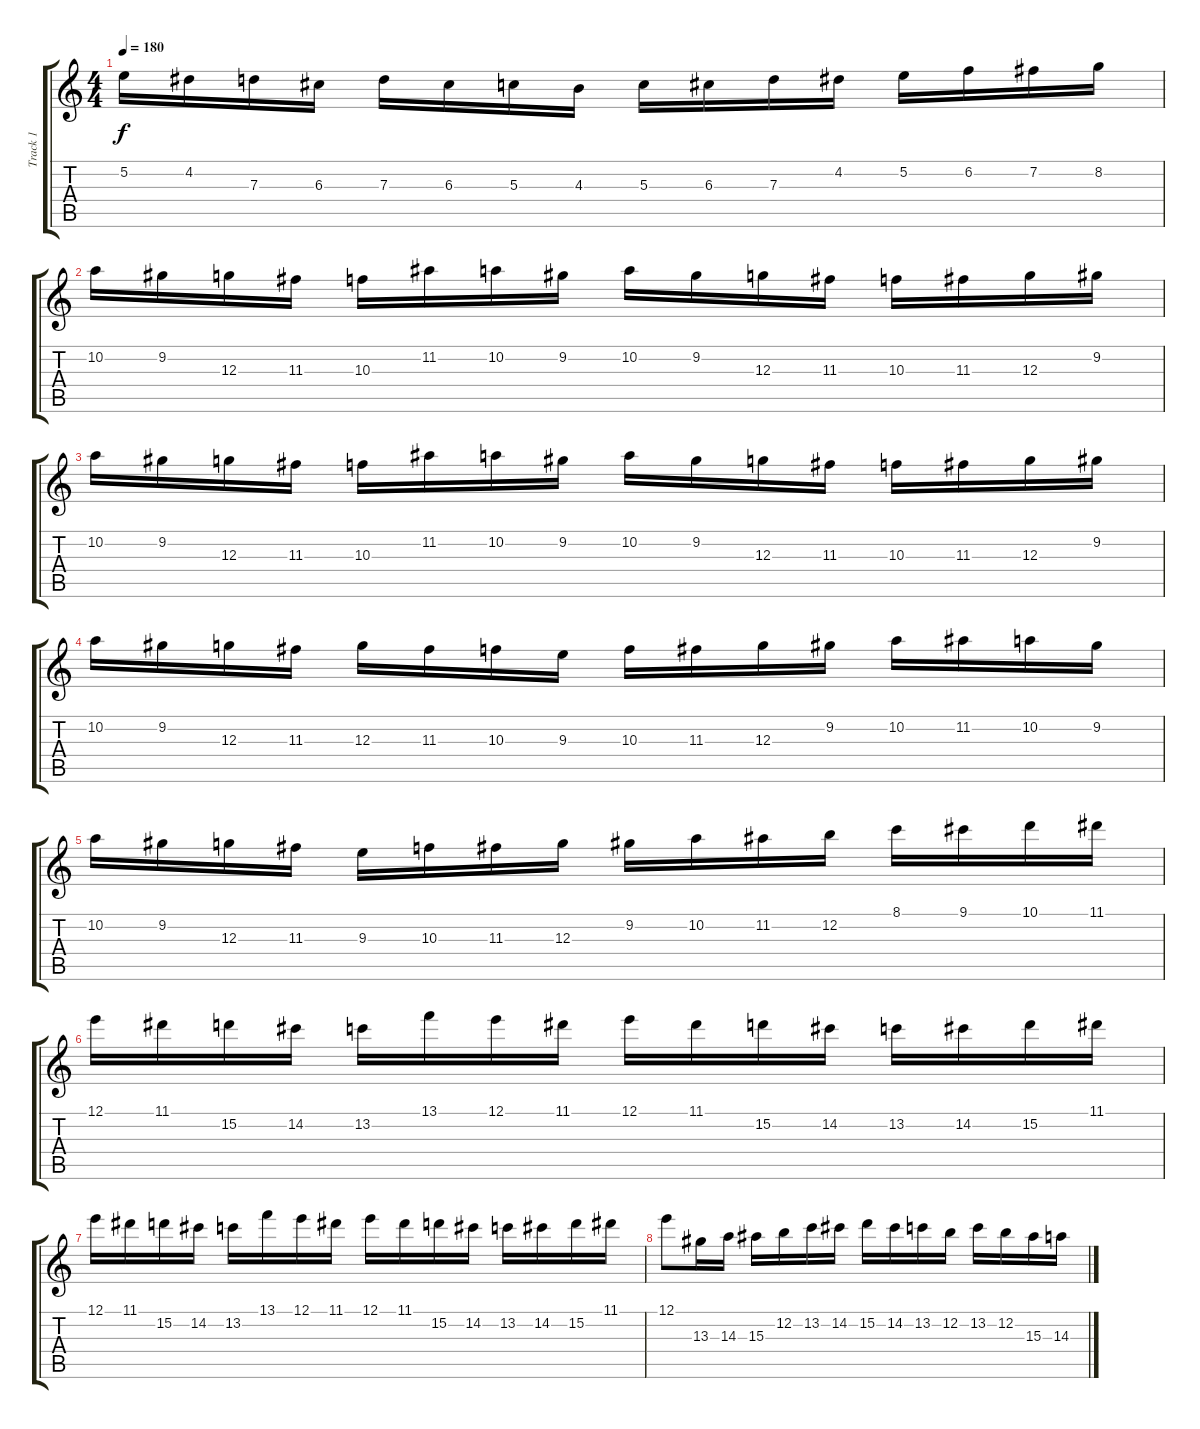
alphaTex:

\track ("Track 1" "Track 1") {instrument distortionguitar}
\staff {score tabs}
\tuning (E4 B3 G3 D3 A2 E2) {hide}
\ts (4 4)
\tempo 180
\clef g2
\ks c
5.2.16{dy f} 4.2.16 7.3.16 6.3.16 7.3.16 6.3.16 5.3.16 4.3.16 5.3.16 6.3.16 7.3.16 4.2.16 5.2.16 6.2.16 7.2.16 8.2.16 |
10.2.16 9.2.16 12.3.16 11.3.16 10.3.16 11.2.16 10.2.16 9.2.16 10.2.16 9.2.16 12.3.16 11.3.16 10.3.16 11.3.16 12.3.16 9.2.16 |
10.2.16 9.2.16 12.3.16 11.3.16 10.3.16 11.2.16 10.2.16 9.2.16 10.2.16 9.2.16 12.3.16 11.3.16 10.3.16 11.3.16 12.3.16 9.2.16 |
10.2.16 9.2.16 12.3.16 11.3.16 12.3.16 11.3.16 10.3.16 9.3.16 10.3.16 11.3.16 12.3.16 9.2.16 10.2.16 11.2.16 10.2.16 9.2.16 |
10.2.16 9.2.16 12.3.16 11.3.16 9.3.16 10.3.16 11.3.16 12.3.16 9.2.16 10.2.16 11.2.16 12.2.16 8.1.16 9.1.16 10.1.16 11.1.16 |
12.1.16 11.1.16 15.2.16 14.2.16 13.2.16 13.1.16 12.1.16 11.1.16 12.1.16 11.1.16 15.2.16 14.2.16 13.2.16 14.2.16 15.2.16 11.1.16 |
12.1.16 11.1.16 15.2.16 14.2.16 13.2.16 13.1.16 12.1.16 11.1.16 12.1.16 11.1.16 15.2.16 14.2.16 13.2.16 14.2.16 15.2.16 11.1.16 |
12.1.8 13.3.16 14.3.16 15.3.16 12.2.16 13.2.16 14.2.16 15.2.16 14.2.16 13.2.16 12.2.16 13.2.16 12.2.16 15.3.16 14.3.16
